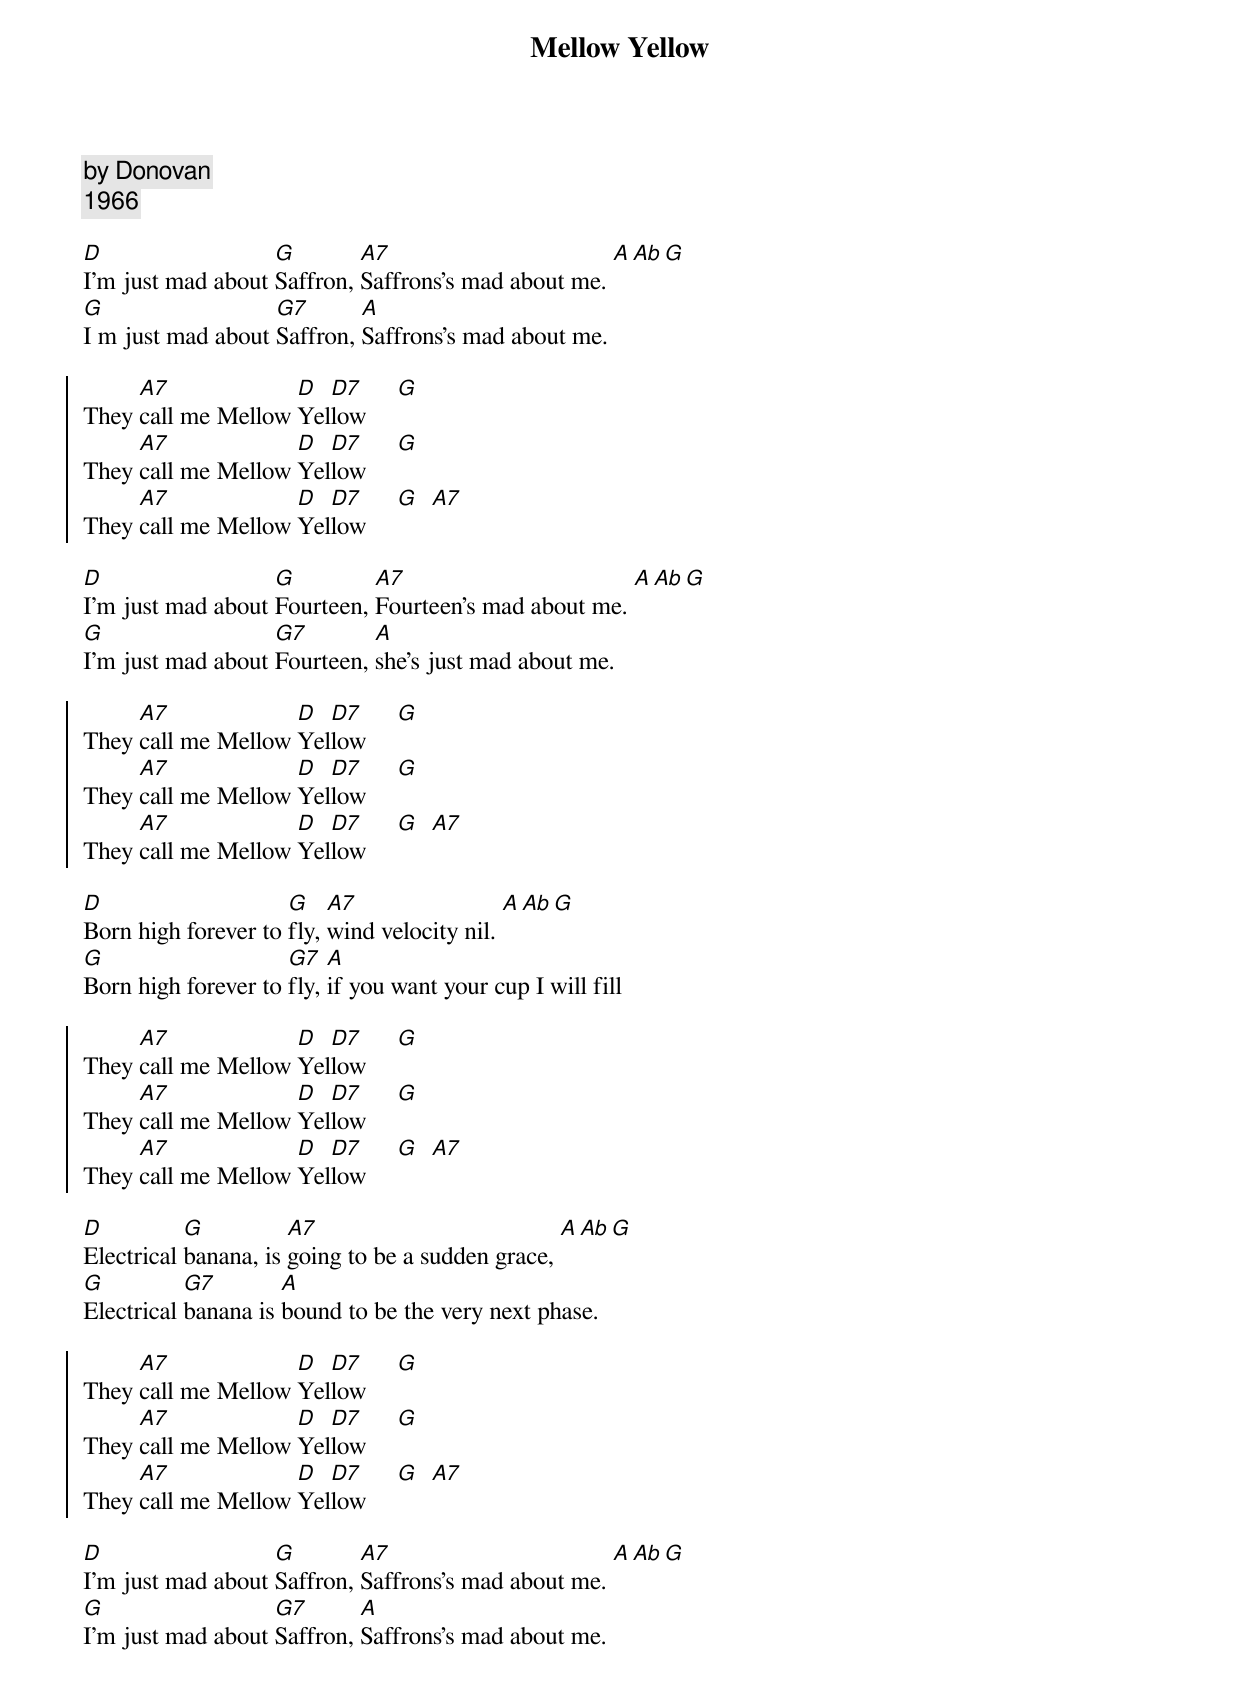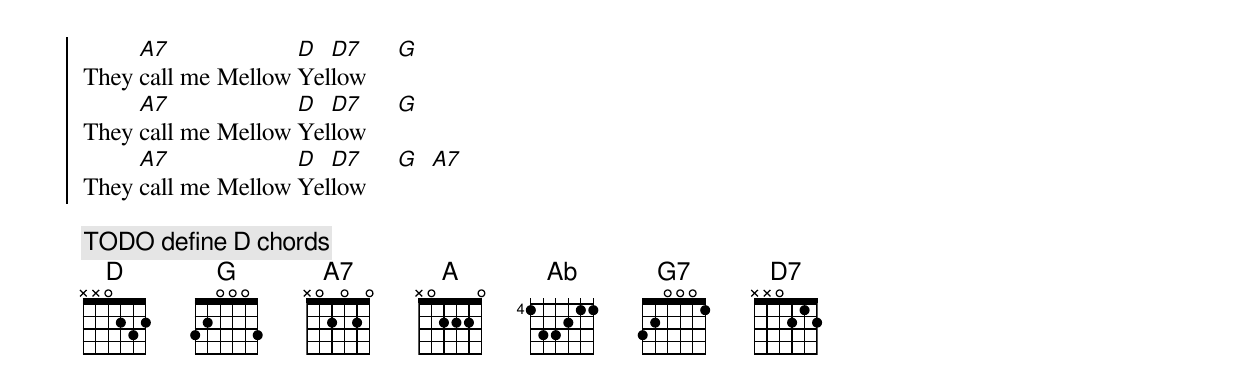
{title: Mellow Yellow}
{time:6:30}
{c: by Donovan}
{c: 1966}

[D]I'm just mad about [G]Saffron, [A7]Saffrons's mad about me. [A][Ab][G]
[G]I m just mad about [G7]Saffron, [A]Saffrons's mad about me.

{soc}
They [A7]call me Mellow [D]Yel[D7]low     [G]
They [A7]call me Mellow [D]Yel[D7]low     [G]
They [A7]call me Mellow [D]Yel[D7]low     [G]  [A7]
{eoc}

[D]I'm just mad about [G]Fourteen, [A7]Fourteen's mad about me. [A][Ab][G]
[G]I'm just mad about [G7]Fourteen, [A]she's just mad about me.

{soc}
They [A7]call me Mellow [D]Yel[D7]low     [G]
They [A7]call me Mellow [D]Yel[D7]low     [G]
They [A7]call me Mellow [D]Yel[D7]low     [G]  [A7]
{eoc}

[D]Born high forever to [G]fly, [A7]wind velocity nil. [A][Ab][G]
[G]Born high forever to [G7]fly, [A]if you want your cup I will fill

{soc}
They [A7]call me Mellow [D]Yel[D7]low     [G]
They [A7]call me Mellow [D]Yel[D7]low     [G]
They [A7]call me Mellow [D]Yel[D7]low     [G]  [A7]
{eoc}

[D]Electrical [G]banana, is [A7]going to be a sudden grace, [A][Ab][G]
[G]Electrical [G7]banana is [A]bound to be the very next phase.

{soc}
They [A7]call me Mellow [D]Yel[D7]low     [G]
They [A7]call me Mellow [D]Yel[D7]low     [G]
They [A7]call me Mellow [D]Yel[D7]low     [G]  [A7]
{eoc}

[D]I'm just mad about [G]Saffron, [A7]Saffrons's mad about me. [A][Ab][G]
[G]I'm just mad about [G7]Saffron, [A]Saffrons's mad about me.

{soc}
They [A7]call me Mellow [D]Yel[D7]low     [G]
They [A7]call me Mellow [D]Yel[D7]low     [G]
They [A7]call me Mellow [D]Yel[D7]low     [G]  [A7]
{eoc}

{c: TODO define D chords}
